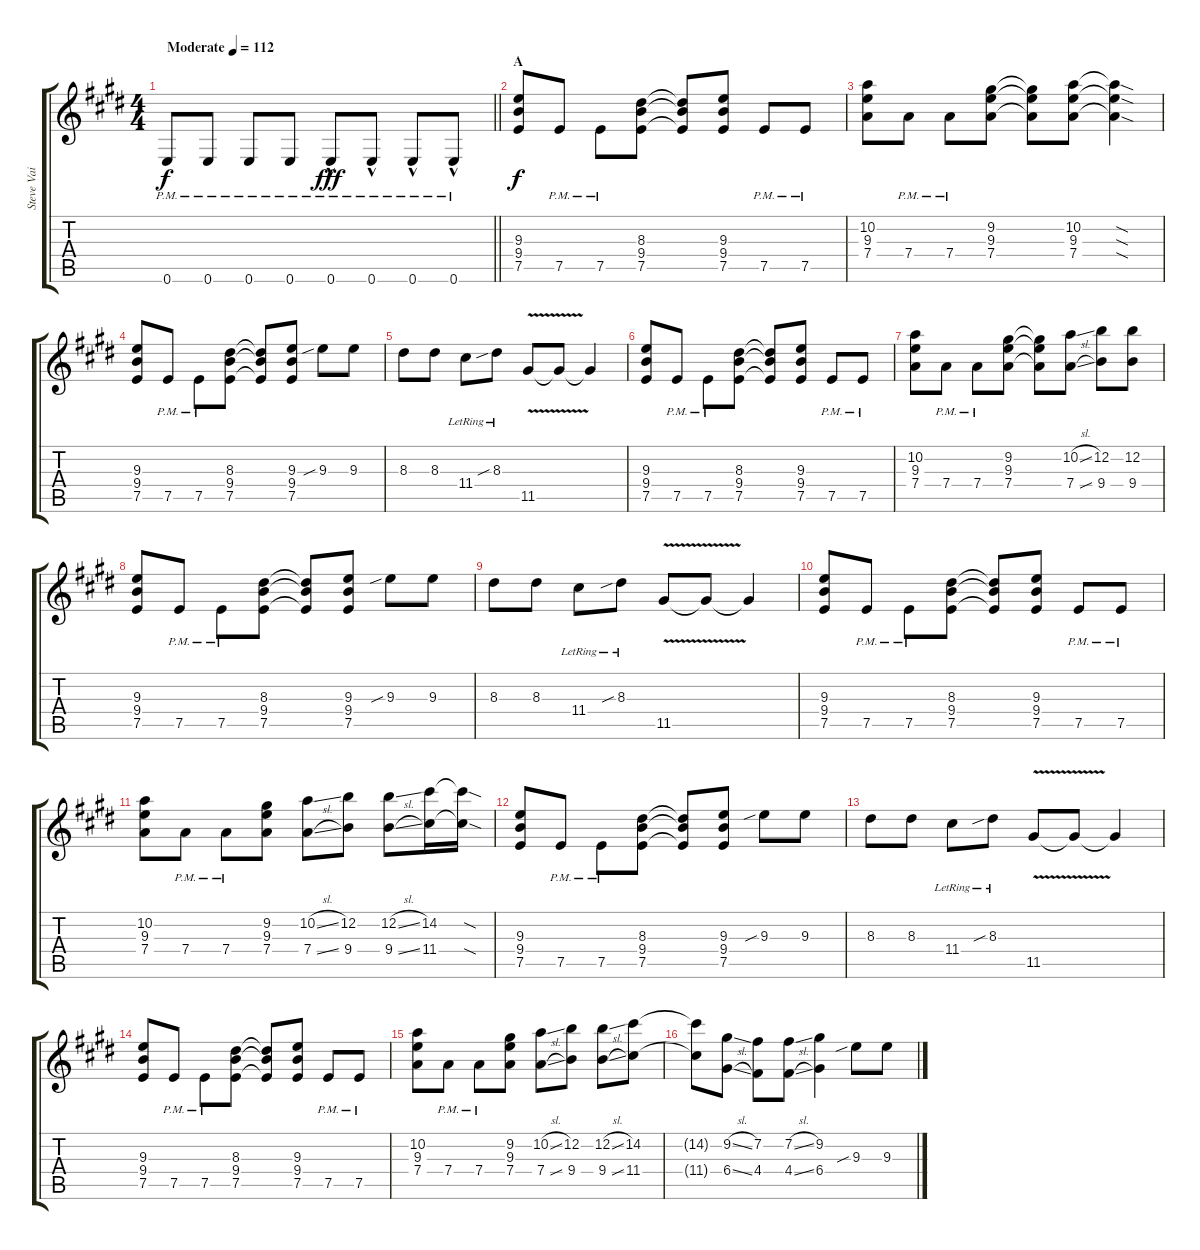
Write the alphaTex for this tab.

\track ("Steve Vai" "Steve Vai") {instrument overdrivenguitar}
\staff {score tabs}
\tuning (E4 B3 G3 D3 A2 E2) {hide}
\ts (4 4)
\tempo (112 "Moderate")
\clef g2
\barLineRight lightlight
\ks e
0.6{pm}.8{dy f instrument overdrivenguitar} 0.6{pm}.8 0.6{pm}.8 0.6{pm}.8 0.6{hac pm}.8{dy fff} 0.6{hac pm}.8 0.6{hac pm}.8 0.6{hac pm}.8 |
\section ("" "A")
(9.3 9.4 7.5).8{dy f} 7.5{pm}.8 7.5{pm}.8{beam Down} (8.3 9.4 7.5).8{beam Down} (8.3{t} 9.4{t} 7.5{t}).8 (9.3 9.4 7.5).8 7.5{pm}.8 7.5{pm}.8 |
(10.2 9.3 7.4).8 7.4{pm}.8 7.4{pm}.8 (9.2 9.3 7.4).8 (9.2{t} 9.3{t} 7.4{t}).8 (10.2 9.3 7.4).8 (10.2{sod t} 9.3{sod t} 7.4{sod t}).4 |
(9.3 9.4 7.5).8 7.5{pm}.8 7.5{pm}.8{beam Down} (8.3 9.4 7.5).8{beam Down} (8.3{t} 9.4{t} 7.5{t}).8 (9.3 9.4 7.5).8 9.3{sib}.8 9.3.8 |
8.3.8 8.3.8 11.4{lr}.8 8.3{sib lr}.8 11.5{v}.8 11.5{t}.8 11.5{t}.4 |
(9.3 9.4 7.5).8 7.5{pm}.8 7.5{pm}.8{beam Down} (8.3 9.4 7.5).8{beam Down} (8.3{t} 9.4{t} 7.5{t}).8 (9.3 9.4 7.5).8 7.5{pm}.8 7.5{pm}.8 |
(10.2 9.3 7.4).8 7.4{pm}.8 7.4{pm}.8 (9.2 9.3 7.4).8 (9.2{t} 9.3{t} 7.4{t}).8 (10.2{sl} 7.4{sl}).8 (12.2 9.4).8 (12.2 9.4).8 |
(9.3 9.4 7.5).8 7.5{pm}.8 7.5{pm}.8{beam Down} (8.3 9.4 7.5).8{beam Down} (8.3{t} 9.4{t} 7.5{t}).8 (9.3 9.4 7.5).8 9.3{sib}.8 9.3.8 |
8.3.8 8.3.8 11.4{lr}.8 8.3{sib lr}.8 11.5{v}.8 11.5{t}.8 11.5{t}.4 |
(9.3 9.4 7.5).8 7.5{pm}.8 7.5{pm}.8{beam Down} (8.3 9.4 7.5).8{beam Down} (8.3{t} 9.4{t} 7.5{t}).8 (9.3 9.4 7.5).8 7.5{pm}.8 7.5{pm}.8 |
(10.2 9.3 7.4).8 7.4{pm}.8 7.4{pm}.8 (9.2 9.3 7.4).8 (10.2{sl} 7.4{sl}).8 (12.2 9.4).8 (12.2{sl} 9.4{sl}).8 (14.2 11.4).16 (14.2{sod t} 11.4{sod t}).16 |
(9.3 9.4 7.5).8 7.5{pm}.8 7.5{pm}.8{beam Down} (8.3 9.4 7.5).8{beam Down} (8.3{t} 9.4{t} 7.5{t}).8 (9.3 9.4 7.5).8 9.3{sib}.8 9.3.8 |
8.3.8 8.3.8 11.4{lr}.8 8.3{sib lr}.8 11.5{v}.8 11.5{t}.8 11.5{t}.4 |
(9.3 9.4 7.5).8 7.5{pm}.8 7.5{pm}.8{beam Down} (8.3 9.4 7.5).8{beam Down} (8.3{t} 9.4{t} 7.5{t}).8 (9.3 9.4 7.5).8 7.5{pm}.8 7.5{pm}.8 |
(10.2 9.3 7.4).8 7.4{pm}.8 7.4{pm}.8 (9.2 9.3 7.4).8 (10.2{sl} 7.4{sl}).8 (12.2 9.4).8 (12.2{sl} 9.4{sl}).8 (14.2 11.4).8 |
(14.2{t} 11.4{t}).8 (9.2{sl} 6.4{sl}).8 (7.2 4.4).8 (7.2{sl} 4.4{sl}).8 (9.2 6.4).4 9.3{sib}.8 9.3.8
